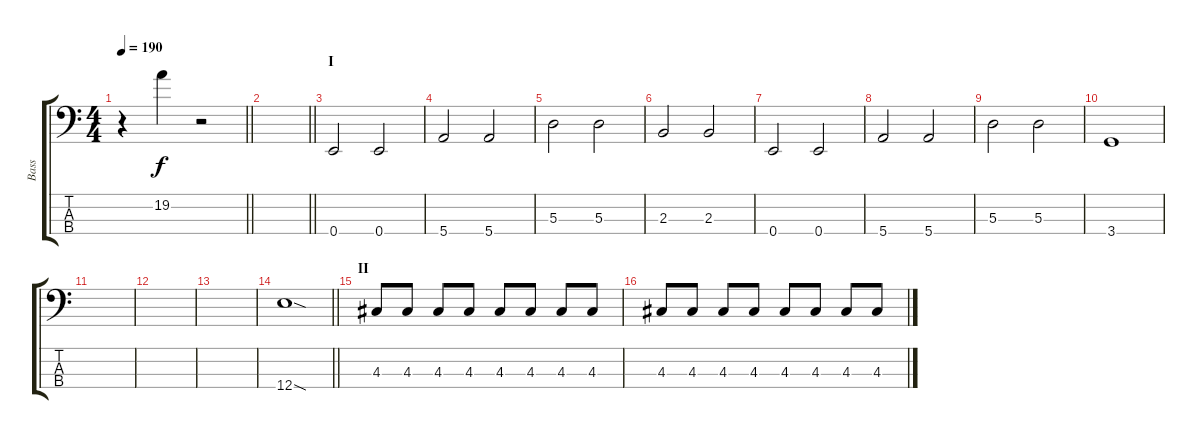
\track ("Bass" "Bass") {instrument electricbassfinger}
\staff {score tabs}
\tuning (G2 D2 A1 E1) {hide}
\ts (4 4)
\tempo 190
\clef f4
\barLineRight lightlight
\ks c
r.4{dy f} 19.2.4 r.2 |
\barLineRight lightlight
|
\section ("" "I")
0.4.2 0.4.2 |
5.4.2 5.4.2 |
5.3.2 5.3.2 |
2.3.2 2.3.2 |
0.4.2 0.4.2 |
5.4.2 5.4.2 |
5.3.2 5.3.2 |
3.4.1 |
|
|
|
\barLineRight lightlight
12.4{sod}.1 |
\section ("" "II")
4.3.8 4.3.8 4.3.8 4.3.8 4.3.8 4.3.8 4.3.8 4.3.8 |
4.3.8 4.3.8 4.3.8 4.3.8 4.3.8 4.3.8 4.3.8 4.3.8
